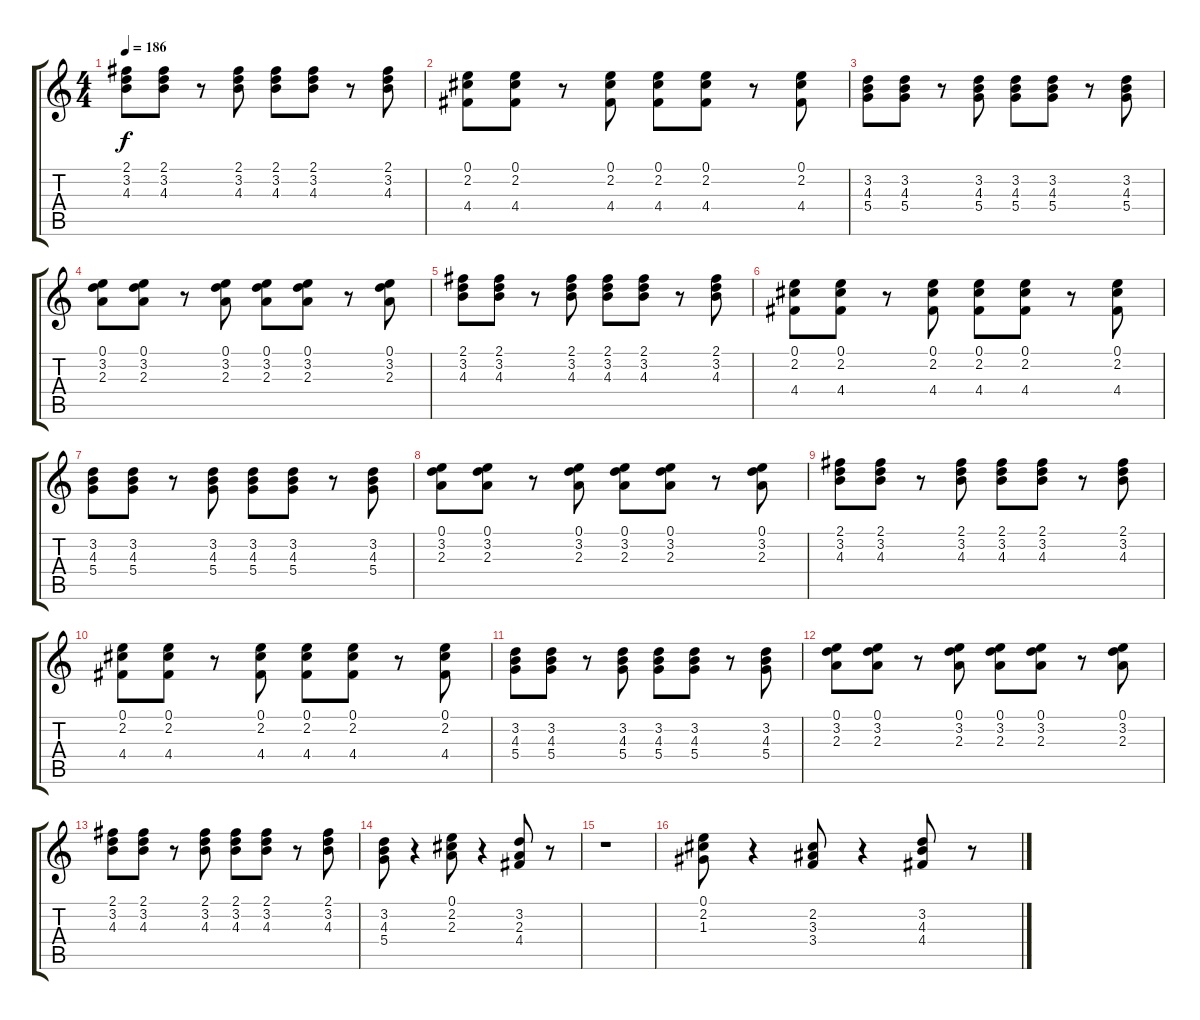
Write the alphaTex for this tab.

\track "" {instrument overdrivenguitar}
\staff {score tabs}
\tuning (E4 B3 G3 D3 A2 E2) {hide}
\ts (4 4)
\tempo 186
\clef g2
\ks c
(2.1 3.2 4.3).8{dy f} (2.1 3.2 4.3).8 r.8 (2.1 3.2 4.3).8 (2.1 3.2 4.3).8 (2.1 3.2 4.3).8 r.8 (2.1 3.2 4.3).8 |
(0.1 2.2 4.4).8 (0.1 2.2 4.4).8 r.8 (0.1 2.2 4.4).8 (0.1 2.2 4.4).8 (0.1 2.2 4.4).8 r.8 (0.1 2.2 4.4).8 |
(3.2 4.3 5.4).8 (3.2 4.3 5.4).8 r.8 (3.2 4.3 5.4).8 (3.2 4.3 5.4).8 (3.2 4.3 5.4).8 r.8 (3.2 4.3 5.4).8 |
(0.1 3.2 2.3).8 (0.1 3.2 2.3).8 r.8 (0.1 3.2 2.3).8 (0.1 3.2 2.3).8 (0.1 3.2 2.3).8 r.8 (0.1 3.2 2.3).8 |
(2.1 3.2 4.3).8 (2.1 3.2 4.3).8 r.8 (2.1 3.2 4.3).8 (2.1 3.2 4.3).8 (2.1 3.2 4.3).8 r.8 (2.1 3.2 4.3).8 |
(0.1 2.2 4.4).8 (0.1 2.2 4.4).8 r.8 (0.1 2.2 4.4).8 (0.1 2.2 4.4).8 (0.1 2.2 4.4).8 r.8 (0.1 2.2 4.4).8 |
(3.2 4.3 5.4).8 (3.2 4.3 5.4).8 r.8 (3.2 4.3 5.4).8 (3.2 4.3 5.4).8 (3.2 4.3 5.4).8 r.8 (3.2 4.3 5.4).8 |
(0.1 3.2 2.3).8 (0.1 3.2 2.3).8 r.8 (0.1 3.2 2.3).8 (0.1 3.2 2.3).8 (0.1 3.2 2.3).8 r.8 (0.1 3.2 2.3).8 |
(2.1 3.2 4.3).8 (2.1 3.2 4.3).8 r.8 (2.1 3.2 4.3).8 (2.1 3.2 4.3).8 (2.1 3.2 4.3).8 r.8 (2.1 3.2 4.3).8 |
(0.1 2.2 4.4).8 (0.1 2.2 4.4).8 r.8 (0.1 2.2 4.4).8 (0.1 2.2 4.4).8 (0.1 2.2 4.4).8 r.8 (0.1 2.2 4.4).8 |
(3.2 4.3 5.4).8 (3.2 4.3 5.4).8 r.8 (3.2 4.3 5.4).8 (3.2 4.3 5.4).8 (3.2 4.3 5.4).8 r.8 (3.2 4.3 5.4).8 |
(0.1 3.2 2.3).8 (0.1 3.2 2.3).8 r.8 (0.1 3.2 2.3).8 (0.1 3.2 2.3).8 (0.1 3.2 2.3).8 r.8 (0.1 3.2 2.3).8 |
(2.1 3.2 4.3).8 (2.1 3.2 4.3).8 r.8 (2.1 3.2 4.3).8 (2.1 3.2 4.3).8 (2.1 3.2 4.3).8 r.8 (2.1 3.2 4.3).8 |
(3.2 4.3 5.4).8 r.4 (0.1 2.2 2.3).8 r.4 (3.2 2.3 4.4).8 r.8 |
r.1 |
(0.1 2.2 1.3).8 r.4 (2.2 3.3 3.4).8 r.4 (3.2 4.3 4.4).8 r.8
